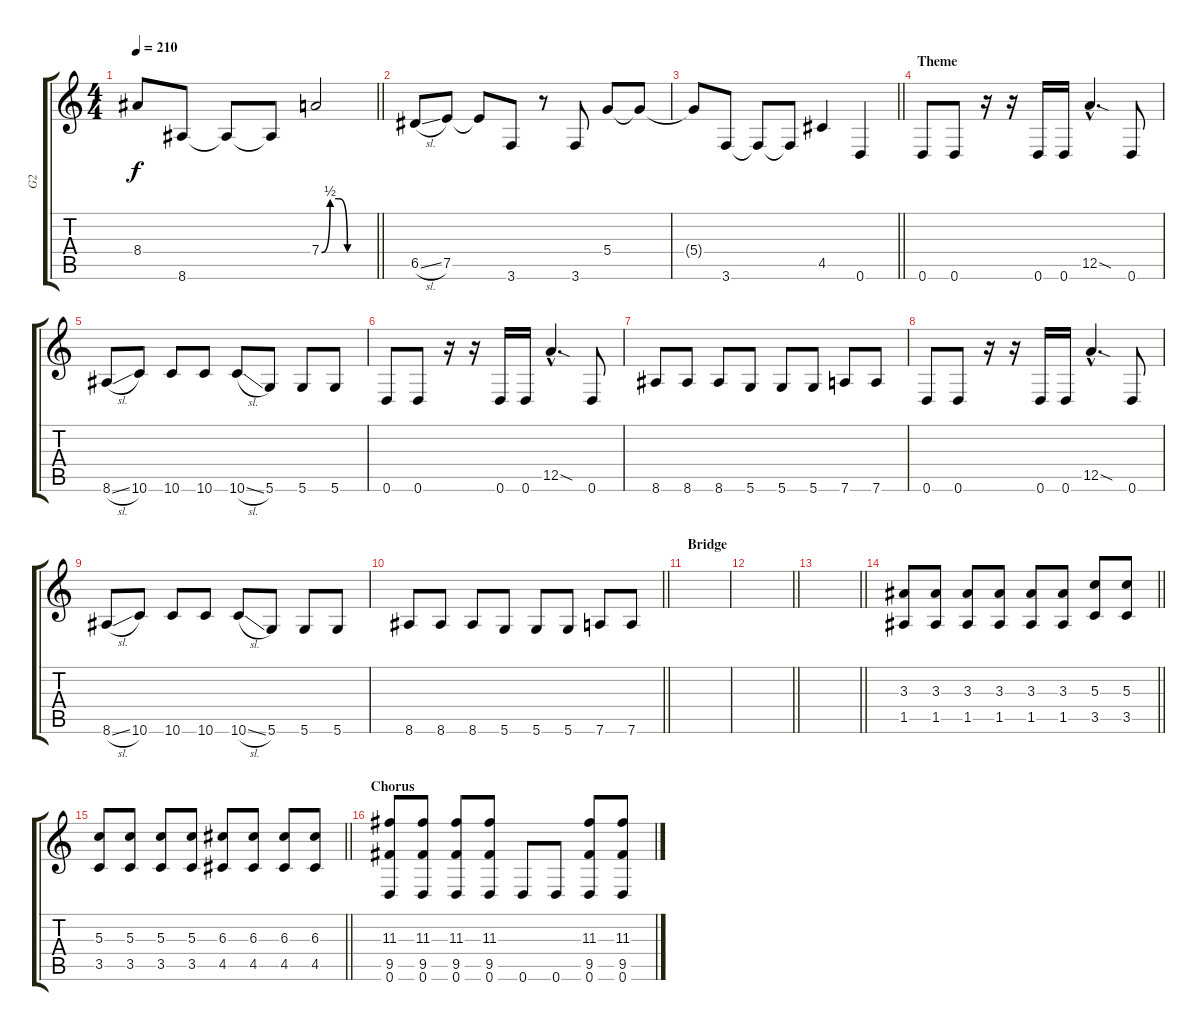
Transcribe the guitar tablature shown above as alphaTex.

\track ("G2" "G2") {instrument distortionguitar}
\staff {score tabs}
\tuning (E4 B3 G3 D3 A2 D2) {hide}
\ts (4 4)
\tempo 210
\clef g2
\barLineRight lightlight
\ks c
8.4{t}.8{dy f} 8.6.8 8.6{t}.8 8.6{t}.8 7.4{be (custom 0 0 10 2 20 2 30 0 60 0)}.2 |
6.5{sl}.8 7.5.8 7.5{t}.8 3.6.8 r.8 3.6.8 5.4.8 5.4{t}.8 |
\barLineRight lightlight
5.4{t}.8 3.6.8 3.6{t}.8 3.6{t}.8 4.5.4 0.6.4 |
\section ("" "Theme")
0.6.8 0.6.8 r.16 r.16 0.6.16 0.6.16 12.5{sod hac}.4{d} 0.6.8 |
8.6{sl}.8 10.6.8 10.6.8 10.6.8 10.6{sl}.8 5.6.8 5.6.8 5.6.8 |
0.6.8 0.6.8 r.16 r.16 0.6.16 0.6.16 12.5{sod hac}.4{d} 0.6.8 |
8.6.8 8.6.8 8.6.8 5.6.8 5.6.8 5.6.8 7.6.8 7.6.8 |
0.6.8 0.6.8 r.16 r.16 0.6.16 0.6.16 12.5{sod hac}.4{d} 0.6.8 |
8.6{sl}.8 10.6.8 10.6.8 10.6.8 10.6{sl}.8 5.6.8 5.6.8 5.6.8 |
\barLineRight lightlight
8.6.8 8.6.8 8.6.8 5.6.8 5.6.8 5.6.8 7.6.8 7.6.8 |
\section ("" "Bridge")
|
\barLineRight lightlight
|
\barLineRight lightlight
|
\barLineRight lightlight
(3.3 1.5).8 (3.3 1.5).8 (3.3 1.5).8 (3.3 1.5).8 (3.3 1.5).8 (3.3 1.5).8 (5.3 3.5).8 (5.3 3.5).8 |
\barLineRight lightlight
(5.3 3.5).8 (5.3 3.5).8 (5.3 3.5).8 (5.3 3.5).8 (6.3 4.5).8 (6.3 4.5).8 (6.3 4.5).8 (6.3 4.5).8 |
\section ("" "Chorus")
(11.3 9.5 0.6).8 (11.3 9.5 0.6).8 (11.3 9.5 0.6).8 (11.3 9.5 0.6).8 0.6.8 0.6.8 (11.3 9.5 0.6).8 (11.3 9.5 0.6).8
